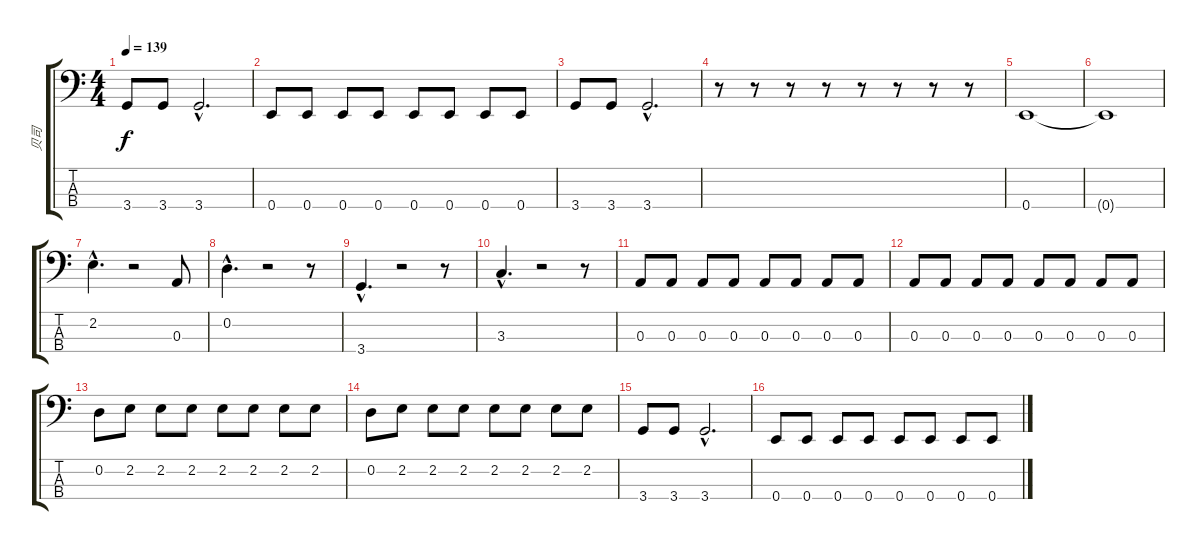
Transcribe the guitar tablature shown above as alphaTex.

\track ("贝司" "贝司") {instrument electricbassfinger}
\staff {score tabs}
\tuning (G2 D2 A1 E1) {hide}
\ts (4 4)
\tempo 139
\clef f4
\ks c
3.4.8{dy f} 3.4.8 3.4{hac}.2{d} |
0.4.8 0.4.8 0.4.8 0.4.8 0.4.8 0.4.8 0.4.8 0.4.8 |
3.4.8 3.4.8 3.4{hac}.2{d} |
r.8 r.8 r.8 r.8 r.8 r.8 r.8 r.8 |
0.4.1 |
0.4{t}.1 |
2.2{hac}.4{d} r.2 0.3.8 |
0.2{hac}.4{d} r.2 r.8 |
3.4{hac}.4{d} r.2 r.8 |
3.3{hac}.4{d} r.2 r.8 |
0.3.8 0.3.8 0.3.8 0.3.8 0.3.8 0.3.8 0.3.8 0.3.8 |
0.3.8 0.3.8 0.3.8 0.3.8 0.3.8 0.3.8 0.3.8 0.3.8 |
0.2.8 2.2.8 2.2.8 2.2.8 2.2.8 2.2.8 2.2.8 2.2.8 |
0.2.8 2.2.8 2.2.8 2.2.8 2.2.8 2.2.8 2.2.8 2.2.8 |
3.4.8 3.4.8 3.4{hac}.2{d} |
0.4.8 0.4.8 0.4.8 0.4.8 0.4.8 0.4.8 0.4.8 0.4.8
